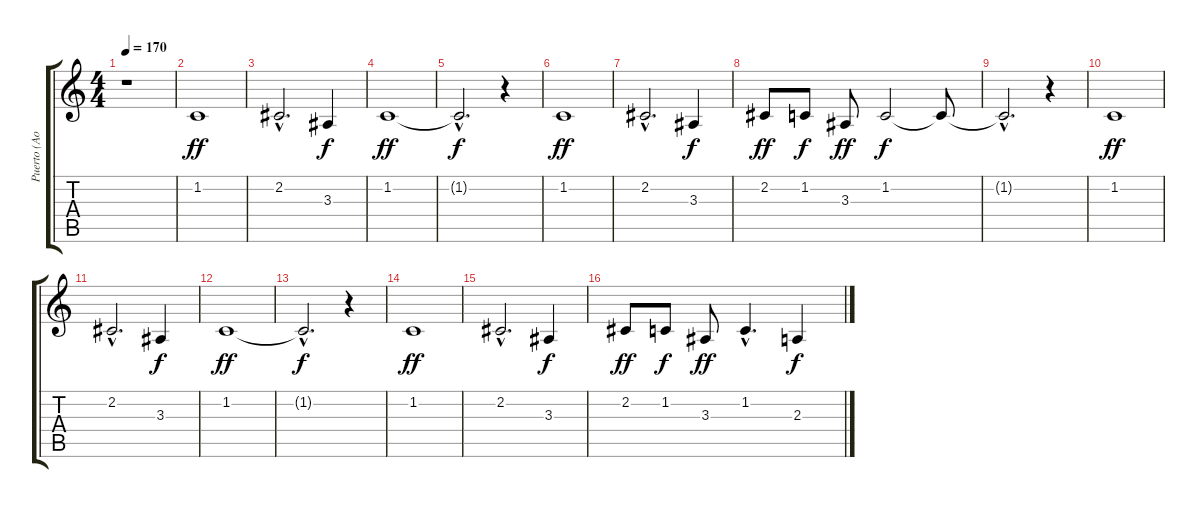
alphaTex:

\track ("Puerto (Aoshi)" "Puerto (Ao") {instrument stringensemble1}
\staff {score tabs}
\tuning (E4 B3 G3 D3 A2 E2) {hide}
\ts (4 4)
\tempo 170
\clef g2
\ks c
r.1{dy ff instrument stringensemble1} |
1.2.1 |
2.2{hac}.2{d} 3.3.4{dy f} |
1.2.1{dy ff} |
1.2{hac t}.2{d dy f} r.4 |
1.2.1{dy ff} |
2.2{hac}.2{d} 3.3.4{dy f} |
2.2.8{dy ff} 1.2.8{dy f} 3.3.8{dy ff} 1.2.2{dy f} 1.2{t}.8 |
1.2{hac t}.2{d} r.4 |
1.2.1{dy ff} |
2.2{hac}.2{d} 3.3.4{dy f} |
1.2.1{dy ff} |
1.2{hac t}.2{d dy f} r.4 |
1.2.1{dy ff} |
2.2{hac}.2{d} 3.3.4{dy f} |
2.2.8{dy ff} 1.2.8{dy f} 3.3.8{dy ff} 1.2{hac}.4{d} 2.3.4{dy f}
